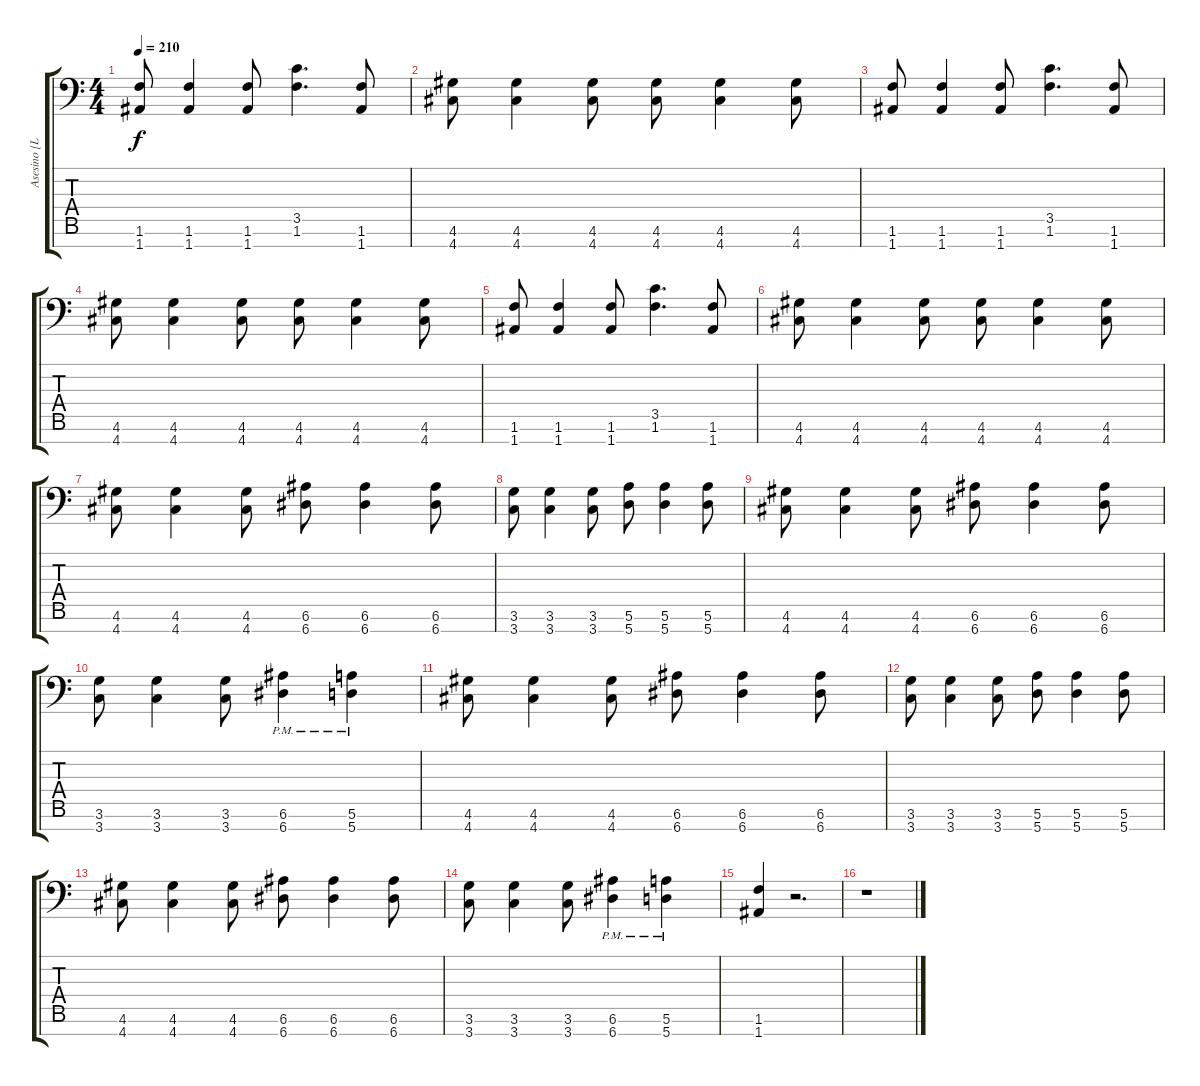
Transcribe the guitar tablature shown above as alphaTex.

\track ("Asesino [Left Channel]" "Asesino [L") {instrument distortionguitar}
\staff {score tabs}
\tuning (E4 B3 G3 D3 A2 E2 A1) {hide}
\ts (4 4)
\tempo 210
\clef f4
\ks c
(1.6 1.7).8{dy f} (1.6 1.7).4 (1.6 1.7).8 (3.5 1.6).4{d} (1.6 1.7).8 |
(4.6 4.7).8 (4.6 4.7).4 (4.6 4.7).8 (4.6 4.7).8 (4.6 4.7).4 (4.6 4.7).8 |
(1.6 1.7).8 (1.6 1.7).4 (1.6 1.7).8 (3.5 1.6).4{d} (1.6 1.7).8 |
(4.6 4.7).8 (4.6 4.7).4 (4.6 4.7).8 (4.6 4.7).8 (4.6 4.7).4 (4.6 4.7).8 |
(1.6 1.7).8 (1.6 1.7).4 (1.6 1.7).8 (3.5 1.6).4{d} (1.6 1.7).8 |
(4.6 4.7).8 (4.6 4.7).4 (4.6 4.7).8 (4.6 4.7).8 (4.6 4.7).4 (4.6 4.7).8 |
(4.6 4.7).8 (4.6 4.7).4 (4.6 4.7).8 (6.6 6.7).8 (6.6 6.7).4 (6.6 6.7).8 |
(3.6 3.7).8 (3.6 3.7).4 (3.6 3.7).8 (5.6 5.7).8 (5.6 5.7).4 (5.6 5.7).8 |
(4.6 4.7).8 (4.6 4.7).4 (4.6 4.7).8 (6.6 6.7).8 (6.6 6.7).4 (6.6 6.7).8 |
(3.6 3.7).8 (3.6 3.7).4 (3.6 3.7).8 (6.6{pm} 6.7{pm}).4 (5.6{pm} 5.7{pm}).4 |
(4.6 4.7).8 (4.6 4.7).4 (4.6 4.7).8 (6.6 6.7).8 (6.6 6.7).4 (6.6 6.7).8 |
(3.6 3.7).8 (3.6 3.7).4 (3.6 3.7).8 (5.6 5.7).8 (5.6 5.7).4 (5.6 5.7).8 |
(4.6 4.7).8 (4.6 4.7).4 (4.6 4.7).8 (6.6 6.7).8 (6.6 6.7).4 (6.6 6.7).8 |
(3.6 3.7).8 (3.6 3.7).4 (3.6 3.7).8 (6.6{pm} 6.7{pm}).4 (5.6{pm} 5.7{pm}).4 |
(1.6 1.7).4 r.2{d} |
r.1
